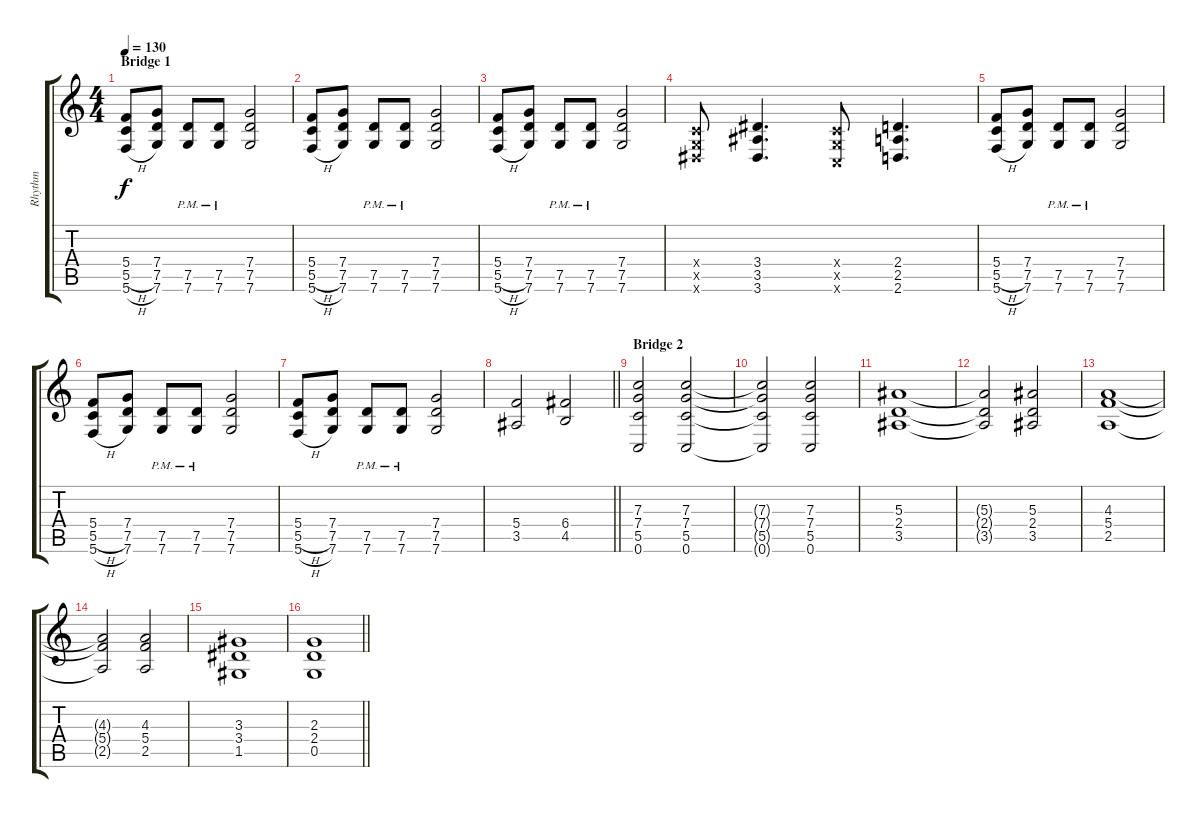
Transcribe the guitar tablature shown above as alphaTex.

\track ("Rhythm" "Rhythm") {instrument distortionguitar}
\staff {score tabs}
\tuning (D4 A3 F3 C3 G2 C2) {hide}
\ts (4 4)
\section ("" "Bridge 1")
\tempo 130
\clef g2
\ks c
(5.4 5.5{h} 5.6{h}).8{dy f} (7.4 7.5 7.6).8 (7.5 7.6{pm}).8 (7.5 7.6{pm}).8 (7.4 7.5 7.6).2 |
(5.4 5.5{h} 5.6{h}).8 (7.4 7.5 7.6).8 (7.5{pm} 7.6).8 (7.5{pm} 7.6).8 (7.4 7.5 7.6).2 |
(5.4 5.5{h} 5.6{h}).8 (7.4 7.5 7.6).8 (7.5{pm} 7.6).8 (7.5{pm} 7.6).8 (7.4 7.5 7.6).2 |
(0.4{x} 0.5{x} 3.6{x}).8 (3.4 3.5 3.6).4{d} (0.4{x} 0.5{x} 0.6{x}).8 (2.4 2.5 2.6).4{d} |
(5.4 5.5{h} 5.6{h}).8 (7.4 7.5 7.6).8 (7.5{pm} 7.6).8 (7.5{pm} 7.6).8 (7.4 7.5 7.6).2 |
(5.4 5.5{h} 5.6{h}).8 (7.4 7.5 7.6).8 (7.5{pm} 7.6).8 (7.5{pm} 7.6).8 (7.4 7.5 7.6).2 |
(5.4 5.5{h} 5.6{h}).8 (7.4 7.5 7.6).8 (7.5{pm} 7.6).8 (7.5{pm} 7.6).8 (7.4 7.5 7.6).2 |
\barLineRight lightlight
(5.4 3.5).2 (6.4 4.5).2 |
\section ("" "Bridge 2")
(7.3 7.4 5.5 0.6).2 (7.3 7.4 5.5 0.6).2 |
(7.3{t} 7.4{t} 5.5{t} 0.6{t}).2 (7.3 7.4 5.5 0.6).2 |
(5.3 2.4 3.5).1 |
(5.3{t} 2.4{t} 3.5{t}).2 (5.3 2.4 3.5).2 |
(4.3 5.4 2.5).1 |
(4.3{t} 5.4{t} 2.5{t}).2 (4.3 5.4 2.5).2 |
(3.3 3.4 1.5).1 |
\barLineRight lightlight
(2.3 2.4 0.5).1
